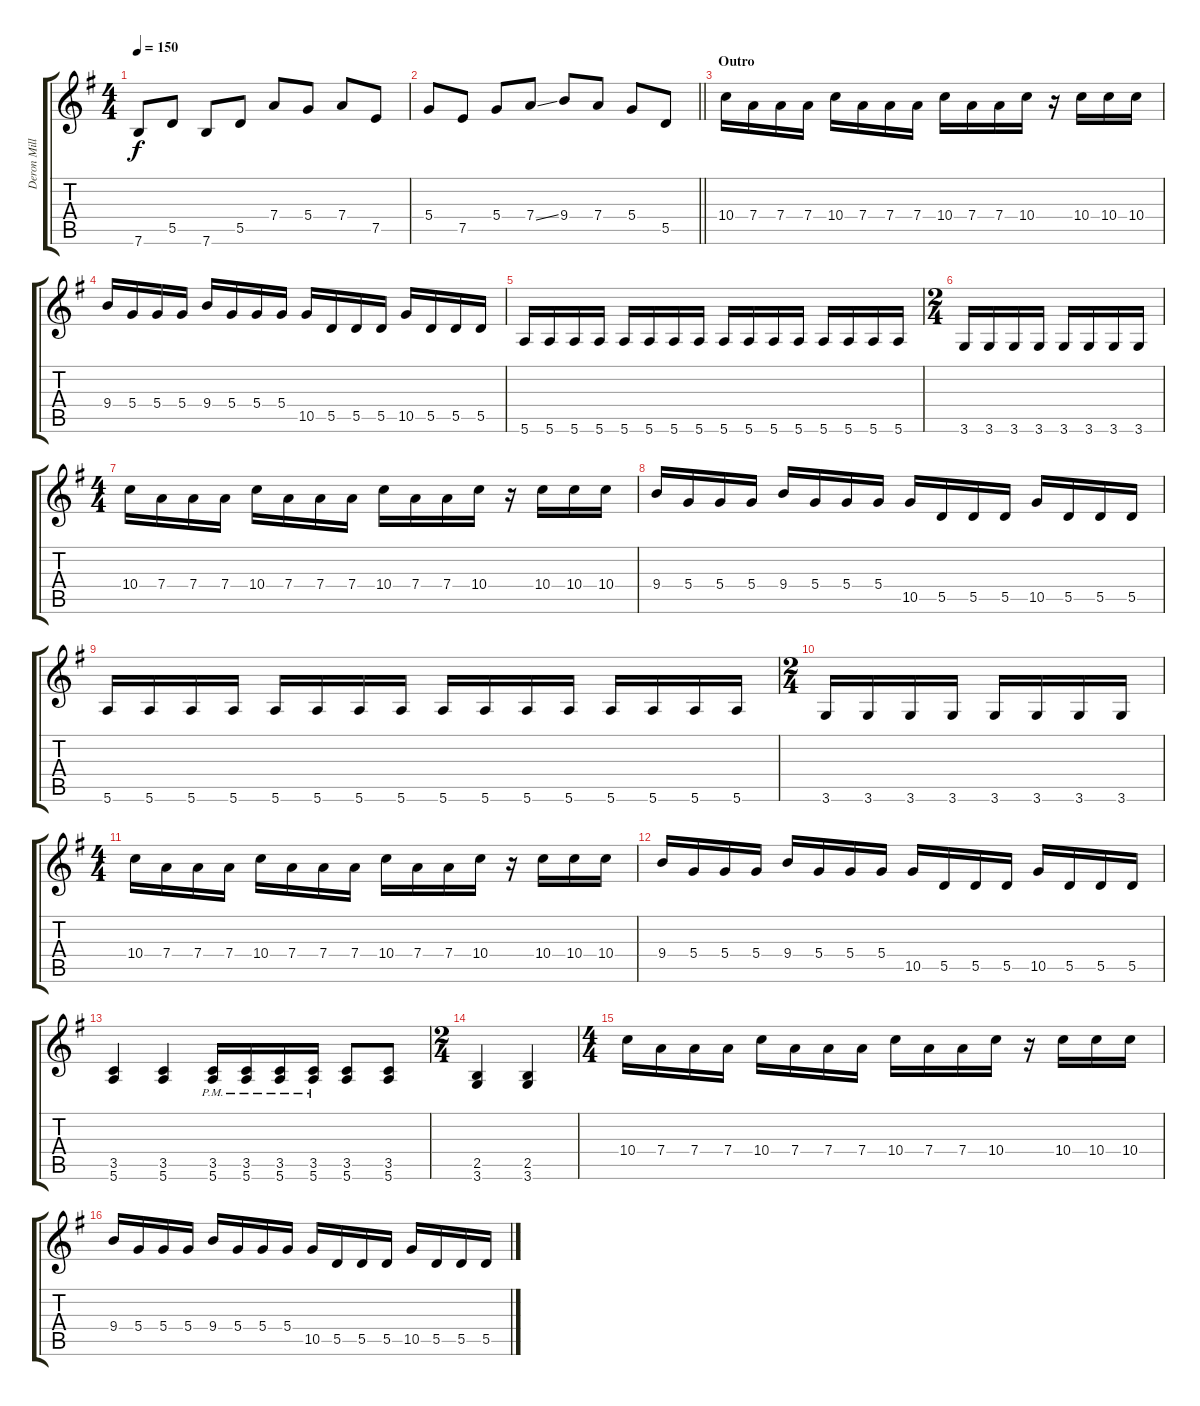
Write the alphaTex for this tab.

\track ("Deron Miller [Left]" "Deron Mill") {instrument acousticguitarsteel}
\staff {score tabs}
\tuning (E4 B3 G3 D3 A2 E2) {hide}
\ts (4 4)
\tempo 150
\clef g2
\ks g
7.6.8{dy f} 5.5.8 7.6.8 5.5.8 7.4.8 5.4.8 7.4.8 7.5.8 |
\barLineRight lightlight
5.4.8 7.5.8 5.4.8 7.4{ss}.8 9.4.8 7.4.8 5.4.8 5.5.8 |
\section ("" "Outro")
10.4.16 7.4.16 7.4.16 7.4.16 10.4.16 7.4.16 7.4.16 7.4.16 10.4.16 7.4.16 7.4.16 10.4.16 r.16 10.4.16 10.4.16 10.4.16 |
9.4.16 5.4.16 5.4.16 5.4.16 9.4.16 5.4.16 5.4.16 5.4.16 10.5.16 5.5.16 5.5.16 5.5.16 10.5.16 5.5.16 5.5.16 5.5.16 |
5.6.16 5.6.16 5.6.16 5.6.16 5.6.16 5.6.16 5.6.16 5.6.16 5.6.16 5.6.16 5.6.16 5.6.16 5.6.16 5.6.16 5.6.16 5.6.16 |
\ts (2 4)
3.6.16 3.6.16 3.6.16 3.6.16 3.6.16 3.6.16 3.6.16 3.6.16 |
\ts (4 4)
10.4.16 7.4.16 7.4.16 7.4.16 10.4.16 7.4.16 7.4.16 7.4.16 10.4.16 7.4.16 7.4.16 10.4.16 r.16 10.4.16 10.4.16 10.4.16 |
9.4.16 5.4.16 5.4.16 5.4.16 9.4.16 5.4.16 5.4.16 5.4.16 10.5.16 5.5.16 5.5.16 5.5.16 10.5.16 5.5.16 5.5.16 5.5.16 |
5.6.16 5.6.16 5.6.16 5.6.16 5.6.16 5.6.16 5.6.16 5.6.16 5.6.16 5.6.16 5.6.16 5.6.16 5.6.16 5.6.16 5.6.16 5.6.16 |
\ts (2 4)
3.6.16 3.6.16 3.6.16 3.6.16 3.6.16 3.6.16 3.6.16 3.6.16 |
\ts (4 4)
10.4.16 7.4.16 7.4.16 7.4.16 10.4.16 7.4.16 7.4.16 7.4.16 10.4.16 7.4.16 7.4.16 10.4.16 r.16 10.4.16 10.4.16 10.4.16 |
9.4.16 5.4.16 5.4.16 5.4.16 9.4.16 5.4.16 5.4.16 5.4.16 10.5.16 5.5.16 5.5.16 5.5.16 10.5.16 5.5.16 5.5.16 5.5.16 |
(3.5 5.6).4 (3.5 5.6).4 (3.5{pm} 5.6{pm}).16 (3.5{pm} 5.6{pm}).16 (3.5{pm} 5.6{pm}).16 (3.5{pm} 5.6{pm}).16 (3.5 5.6).8 (3.5 5.6).8 |
\ts (2 4)
(2.5 3.6).4 (2.5 3.6).4 |
\ts (4 4)
10.4.16 7.4.16 7.4.16 7.4.16 10.4.16 7.4.16 7.4.16 7.4.16 10.4.16 7.4.16 7.4.16 10.4.16 r.16 10.4.16 10.4.16 10.4.16 |
9.4.16 5.4.16 5.4.16 5.4.16 9.4.16 5.4.16 5.4.16 5.4.16 10.5.16 5.5.16 5.5.16 5.5.16 10.5.16 5.5.16 5.5.16 5.5.16
